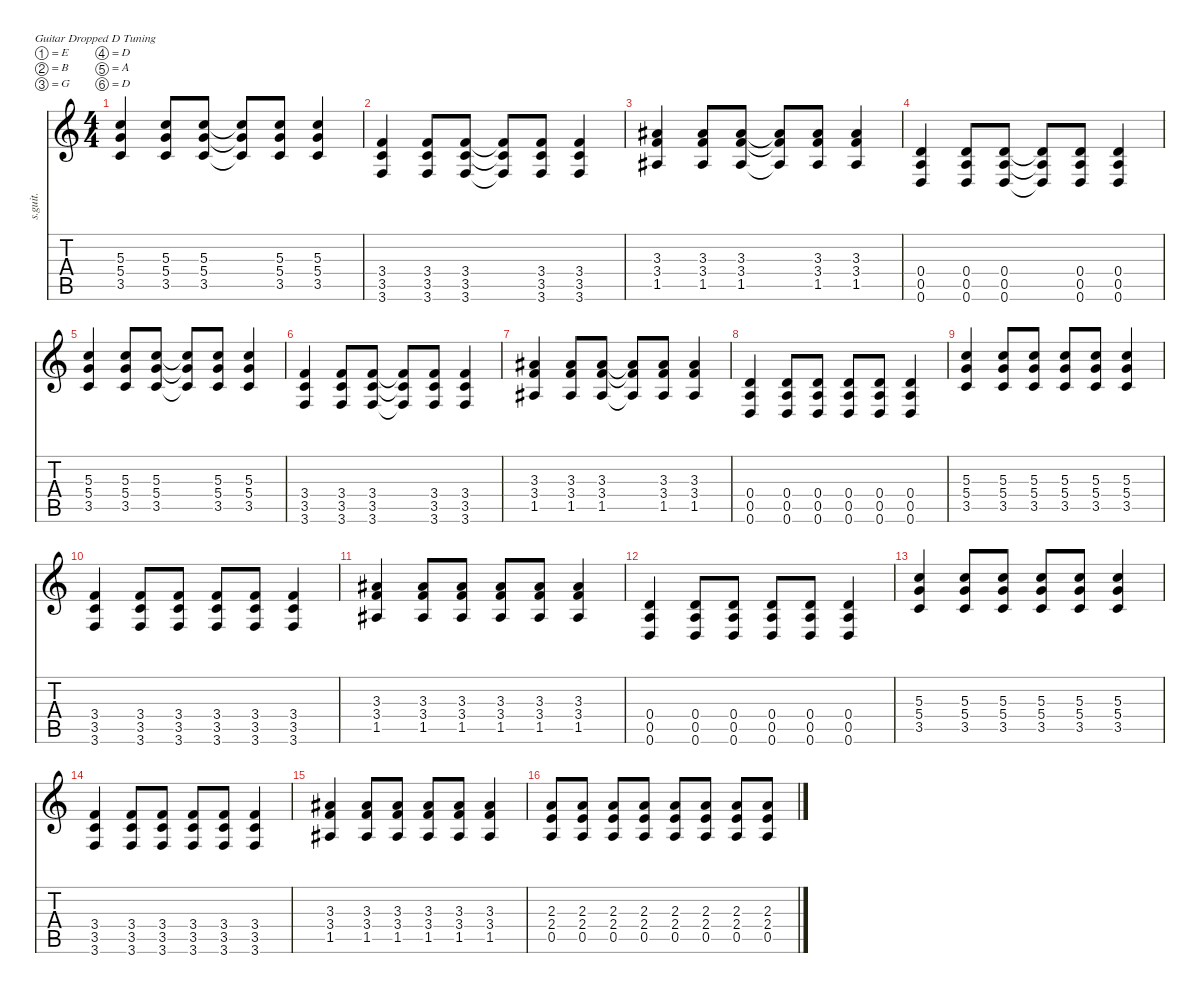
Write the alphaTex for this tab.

\defaultSystemsLayout 4
\hideDynamics
\bracketExtendMode nobrackets
\track ("Rhythm - Zacky Vengeance" "s.guit.") {instrument distortionguitar}
\staff {score tabs}
\tuning (E4 B3 G3 D3 A2 D2)
\ts (4 4)
\tempo (130 hide)
\clef g2
\ks c
(5.3 5.4 3.5).4{lyrics (0 "") lyrics (1 "") lyrics (2 "") lyrics (3 "") lyrics (4 "") dy f} (5.3 5.4 3.5).8{lyrics (0 "") lyrics (1 "") lyrics (2 "") lyrics (3 "") lyrics (4 "")} (5.3 5.4 3.5).8{lyrics (0 "") lyrics (1 "") lyrics (2 "") lyrics (3 "") lyrics (4 "")} (5.3{t} 5.4{t} 3.5{t}).8{lyrics (0 "") lyrics (1 "") lyrics (2 "") lyrics (3 "") lyrics (4 "")} (5.3 5.4 3.5).8{lyrics (0 "") lyrics (1 "") lyrics (2 "") lyrics (3 "") lyrics (4 "")} (5.3 5.4 3.5).4{lyrics (0 "") lyrics (1 "") lyrics (2 "") lyrics (3 "") lyrics (4 "")} |
(3.4 3.5 3.6).4{lyrics (0 "") lyrics (1 "") lyrics (2 "") lyrics (3 "") lyrics (4 "")} (3.4 3.5 3.6).8{lyrics (0 "") lyrics (1 "") lyrics (2 "") lyrics (3 "") lyrics (4 "")} (3.4 3.5 3.6).8{lyrics (0 "") lyrics (1 "") lyrics (2 "") lyrics (3 "") lyrics (4 "")} (3.4{t} 3.5{t} 3.6{t}).8{lyrics (0 "") lyrics (1 "") lyrics (2 "") lyrics (3 "") lyrics (4 "")} (3.4 3.5 3.6).8{lyrics (0 "") lyrics (1 "") lyrics (2 "") lyrics (3 "") lyrics (4 "")} (3.4 3.5 3.6).4{lyrics (0 "") lyrics (1 "") lyrics (2 "") lyrics (3 "") lyrics (4 "")} |
(3.3{acc #} 3.4 1.5{acc #}).4{lyrics (0 "") lyrics (1 "") lyrics (2 "") lyrics (3 "") lyrics (4 "")} (3.3{acc #} 3.4 1.5{acc #}).8{lyrics (0 "") lyrics (1 "") lyrics (2 "") lyrics (3 "") lyrics (4 "")} (3.3{acc #} 3.4 1.5{acc #}).8{lyrics (0 "") lyrics (1 "") lyrics (2 "") lyrics (3 "") lyrics (4 "")} (3.3{t acc #} 3.4{t} 1.5{t acc #}).8{lyrics (0 "") lyrics (1 "") lyrics (2 "") lyrics (3 "") lyrics (4 "")} (3.3{acc #} 3.4 1.5{acc #}).8{lyrics (0 "") lyrics (1 "") lyrics (2 "") lyrics (3 "") lyrics (4 "")} (3.3{acc #} 3.4 1.5{acc #}).4{lyrics (0 "") lyrics (1 "") lyrics (2 "") lyrics (3 "") lyrics (4 "")} |
(0.4 0.5 0.6).4{lyrics (0 "") lyrics (1 "") lyrics (2 "") lyrics (3 "") lyrics (4 "")} (0.4 0.5 0.6).8{lyrics (0 "") lyrics (1 "") lyrics (2 "") lyrics (3 "") lyrics (4 "")} (0.4 0.5 0.6).8{lyrics (0 "") lyrics (1 "") lyrics (2 "") lyrics (3 "") lyrics (4 "")} (0.4{t} 0.5{t} 0.6{t}).8{lyrics (0 "") lyrics (1 "") lyrics (2 "") lyrics (3 "") lyrics (4 "")} (0.4 0.5 0.6).8{lyrics (0 "") lyrics (1 "") lyrics (2 "") lyrics (3 "") lyrics (4 "")} (0.4 0.5 0.6).4{lyrics (0 "") lyrics (1 "") lyrics (2 "") lyrics (3 "") lyrics (4 "")} |
(5.3 5.4 3.5).4{lyrics (0 "") lyrics (1 "") lyrics (2 "") lyrics (3 "") lyrics (4 "")} (5.3 5.4 3.5).8{lyrics (0 "") lyrics (1 "") lyrics (2 "") lyrics (3 "") lyrics (4 "")} (5.3 5.4 3.5).8{lyrics (0 "") lyrics (1 "") lyrics (2 "") lyrics (3 "") lyrics (4 "")} (5.3{t} 5.4{t} 3.5{t}).8{lyrics (0 "") lyrics (1 "") lyrics (2 "") lyrics (3 "") lyrics (4 "")} (5.3 5.4 3.5).8{lyrics (0 "") lyrics (1 "") lyrics (2 "") lyrics (3 "") lyrics (4 "")} (5.3 5.4 3.5).4{lyrics (0 "") lyrics (1 "") lyrics (2 "") lyrics (3 "") lyrics (4 "")} |
(3.4 3.5 3.6).4{lyrics (0 "") lyrics (1 "") lyrics (2 "") lyrics (3 "") lyrics (4 "")} (3.4 3.5 3.6).8{lyrics (0 "") lyrics (1 "") lyrics (2 "") lyrics (3 "") lyrics (4 "")} (3.4 3.5 3.6).8{lyrics (0 "") lyrics (1 "") lyrics (2 "") lyrics (3 "") lyrics (4 "")} (3.4{t} 3.5{t} 3.6{t}).8{lyrics (0 "") lyrics (1 "") lyrics (2 "") lyrics (3 "") lyrics (4 "")} (3.4 3.5 3.6).8{lyrics (0 "") lyrics (1 "") lyrics (2 "") lyrics (3 "") lyrics (4 "")} (3.4 3.5 3.6).4{lyrics (0 "") lyrics (1 "") lyrics (2 "") lyrics (3 "") lyrics (4 "")} |
(3.3{acc #} 3.4 1.5{acc #}).4{lyrics (0 "") lyrics (1 "") lyrics (2 "") lyrics (3 "") lyrics (4 "")} (3.3{acc #} 3.4 1.5{acc #}).8{lyrics (0 "") lyrics (1 "") lyrics (2 "") lyrics (3 "") lyrics (4 "")} (3.3{acc #} 3.4 1.5{acc #}).8{lyrics (0 "") lyrics (1 "") lyrics (2 "") lyrics (3 "") lyrics (4 "")} (3.3{t acc #} 3.4{t} 1.5{t acc #}).8{lyrics (0 "") lyrics (1 "") lyrics (2 "") lyrics (3 "") lyrics (4 "")} (3.3{acc #} 3.4 1.5{acc #}).8{lyrics (0 "") lyrics (1 "") lyrics (2 "") lyrics (3 "") lyrics (4 "")} (3.3{acc #} 3.4 1.5{acc #}).4{lyrics (0 "") lyrics (1 "") lyrics (2 "") lyrics (3 "") lyrics (4 "")} |
(0.4 0.5 0.6).4{lyrics (0 "") lyrics (1 "") lyrics (2 "") lyrics (3 "") lyrics (4 "")} (0.4 0.5 0.6).8{lyrics (0 "") lyrics (1 "") lyrics (2 "") lyrics (3 "") lyrics (4 "")} (0.4 0.5 0.6).8{lyrics (0 "") lyrics (1 "") lyrics (2 "") lyrics (3 "") lyrics (4 "")} (0.4 0.5 0.6).8{lyrics (0 "") lyrics (1 "") lyrics (2 "") lyrics (3 "") lyrics (4 "")} (0.4 0.5 0.6).8{lyrics (0 "") lyrics (1 "") lyrics (2 "") lyrics (3 "") lyrics (4 "")} (0.4 0.5 0.6).4{lyrics (0 "") lyrics (1 "") lyrics (2 "") lyrics (3 "") lyrics (4 "")} |
(5.3 5.4 3.5).4{lyrics (0 "") lyrics (1 "") lyrics (2 "") lyrics (3 "") lyrics (4 "")} (5.3 5.4 3.5).8{lyrics (0 "") lyrics (1 "") lyrics (2 "") lyrics (3 "") lyrics (4 "")} (5.3 5.4 3.5).8{lyrics (0 "") lyrics (1 "") lyrics (2 "") lyrics (3 "") lyrics (4 "")} (5.3 5.4 3.5).8{lyrics (0 "") lyrics (1 "") lyrics (2 "") lyrics (3 "") lyrics (4 "")} (5.3 5.4 3.5).8{lyrics (0 "") lyrics (1 "") lyrics (2 "") lyrics (3 "") lyrics (4 "")} (5.3 5.4 3.5).4{lyrics (0 "") lyrics (1 "") lyrics (2 "") lyrics (3 "") lyrics (4 "")} |
(3.4 3.5 3.6).4{lyrics (0 "") lyrics (1 "") lyrics (2 "") lyrics (3 "") lyrics (4 "")} (3.4 3.5 3.6).8{lyrics (0 "") lyrics (1 "") lyrics (2 "") lyrics (3 "") lyrics (4 "")} (3.4 3.5 3.6).8{lyrics (0 "") lyrics (1 "") lyrics (2 "") lyrics (3 "") lyrics (4 "")} (3.4 3.5 3.6).8{lyrics (0 "") lyrics (1 "") lyrics (2 "") lyrics (3 "") lyrics (4 "")} (3.4 3.5 3.6).8{lyrics (0 "") lyrics (1 "") lyrics (2 "") lyrics (3 "") lyrics (4 "")} (3.4 3.5 3.6).4{lyrics (0 "") lyrics (1 "") lyrics (2 "") lyrics (3 "") lyrics (4 "")} |
(3.3{acc #} 3.4 1.5{acc #}).4{lyrics (0 "") lyrics (1 "") lyrics (2 "") lyrics (3 "") lyrics (4 "")} (3.3{acc #} 3.4 1.5{acc #}).8{lyrics (0 "") lyrics (1 "") lyrics (2 "") lyrics (3 "") lyrics (4 "")} (3.3{acc #} 3.4 1.5{acc #}).8{lyrics (0 "") lyrics (1 "") lyrics (2 "") lyrics (3 "") lyrics (4 "")} (3.3{acc #} 3.4 1.5{acc #}).8{lyrics (0 "") lyrics (1 "") lyrics (2 "") lyrics (3 "") lyrics (4 "")} (3.3{acc #} 3.4 1.5{acc #}).8{lyrics (0 "") lyrics (1 "") lyrics (2 "") lyrics (3 "") lyrics (4 "")} (3.3{acc #} 3.4 1.5{acc #}).4{lyrics (0 "") lyrics (1 "") lyrics (2 "") lyrics (3 "") lyrics (4 "")} |
(0.4 0.5 0.6).4{lyrics (0 "") lyrics (1 "") lyrics (2 "") lyrics (3 "") lyrics (4 "")} (0.4 0.5 0.6).8{lyrics (0 "") lyrics (1 "") lyrics (2 "") lyrics (3 "") lyrics (4 "")} (0.4 0.5 0.6).8{lyrics (0 "") lyrics (1 "") lyrics (2 "") lyrics (3 "") lyrics (4 "")} (0.4 0.5 0.6).8{lyrics (0 "") lyrics (1 "") lyrics (2 "") lyrics (3 "") lyrics (4 "")} (0.4 0.5 0.6).8{lyrics (0 "") lyrics (1 "") lyrics (2 "") lyrics (3 "") lyrics (4 "")} (0.4 0.5 0.6).4{lyrics (0 "") lyrics (1 "") lyrics (2 "") lyrics (3 "") lyrics (4 "")} |
(5.3 5.4 3.5).4{lyrics (0 "") lyrics (1 "") lyrics (2 "") lyrics (3 "") lyrics (4 "")} (5.3 5.4 3.5).8{lyrics (0 "") lyrics (1 "") lyrics (2 "") lyrics (3 "") lyrics (4 "")} (5.3 5.4 3.5).8{lyrics (0 "") lyrics (1 "") lyrics (2 "") lyrics (3 "") lyrics (4 "")} (5.3 5.4 3.5).8{lyrics (0 "") lyrics (1 "") lyrics (2 "") lyrics (3 "") lyrics (4 "")} (5.3 5.4 3.5).8{lyrics (0 "") lyrics (1 "") lyrics (2 "") lyrics (3 "") lyrics (4 "")} (5.3 5.4 3.5).4{lyrics (0 "") lyrics (1 "") lyrics (2 "") lyrics (3 "") lyrics (4 "")} |
(3.4 3.5 3.6).4{lyrics (0 "") lyrics (1 "") lyrics (2 "") lyrics (3 "") lyrics (4 "")} (3.4 3.5 3.6).8{lyrics (0 "") lyrics (1 "") lyrics (2 "") lyrics (3 "") lyrics (4 "")} (3.4 3.5 3.6).8{lyrics (0 "") lyrics (1 "") lyrics (2 "") lyrics (3 "") lyrics (4 "")} (3.4 3.5 3.6).8{lyrics (0 "") lyrics (1 "") lyrics (2 "") lyrics (3 "") lyrics (4 "")} (3.4 3.5 3.6).8{lyrics (0 "") lyrics (1 "") lyrics (2 "") lyrics (3 "") lyrics (4 "")} (3.4 3.5 3.6).4{lyrics (0 "") lyrics (1 "") lyrics (2 "") lyrics (3 "") lyrics (4 "")} |
(3.3{acc #} 3.4 1.5{acc #}).4{lyrics (0 "") lyrics (1 "") lyrics (2 "") lyrics (3 "") lyrics (4 "")} (3.3{acc #} 3.4 1.5{acc #}).8{lyrics (0 "") lyrics (1 "") lyrics (2 "") lyrics (3 "") lyrics (4 "")} (3.3{acc #} 3.4 1.5{acc #}).8{lyrics (0 "") lyrics (1 "") lyrics (2 "") lyrics (3 "") lyrics (4 "")} (3.3{acc #} 3.4 1.5{acc #}).8{lyrics (0 "") lyrics (1 "") lyrics (2 "") lyrics (3 "") lyrics (4 "")} (3.3{acc #} 3.4 1.5{acc #}).8{lyrics (0 "") lyrics (1 "") lyrics (2 "") lyrics (3 "") lyrics (4 "")} (3.3{acc #} 3.4 1.5{acc #}).4{lyrics (0 "") lyrics (1 "") lyrics (2 "") lyrics (3 "") lyrics (4 "")} |
(2.3 2.4 0.5).8{lyrics (0 "") lyrics (1 "") lyrics (2 "") lyrics (3 "") lyrics (4 "")} (2.3 2.4 0.5).8{lyrics (0 "") lyrics (1 "") lyrics (2 "") lyrics (3 "") lyrics (4 "")} (2.3 2.4 0.5).8{lyrics (0 "") lyrics (1 "") lyrics (2 "") lyrics (3 "") lyrics (4 "")} (2.3 2.4 0.5).8{lyrics (0 "") lyrics (1 "") lyrics (2 "") lyrics (3 "") lyrics (4 "")} (2.3 2.4 0.5).8{lyrics (0 "") lyrics (1 "") lyrics (2 "") lyrics (3 "") lyrics (4 "")} (2.3 2.4 0.5).8{lyrics (0 "") lyrics (1 "") lyrics (2 "") lyrics (3 "") lyrics (4 "")} (2.3 2.4 0.5).8{lyrics (0 "") lyrics (1 "") lyrics (2 "") lyrics (3 "") lyrics (4 "")} (2.3 2.4 0.5).8{lyrics (0 "") lyrics (1 "") lyrics (2 "") lyrics (3 "") lyrics (4 "")}
